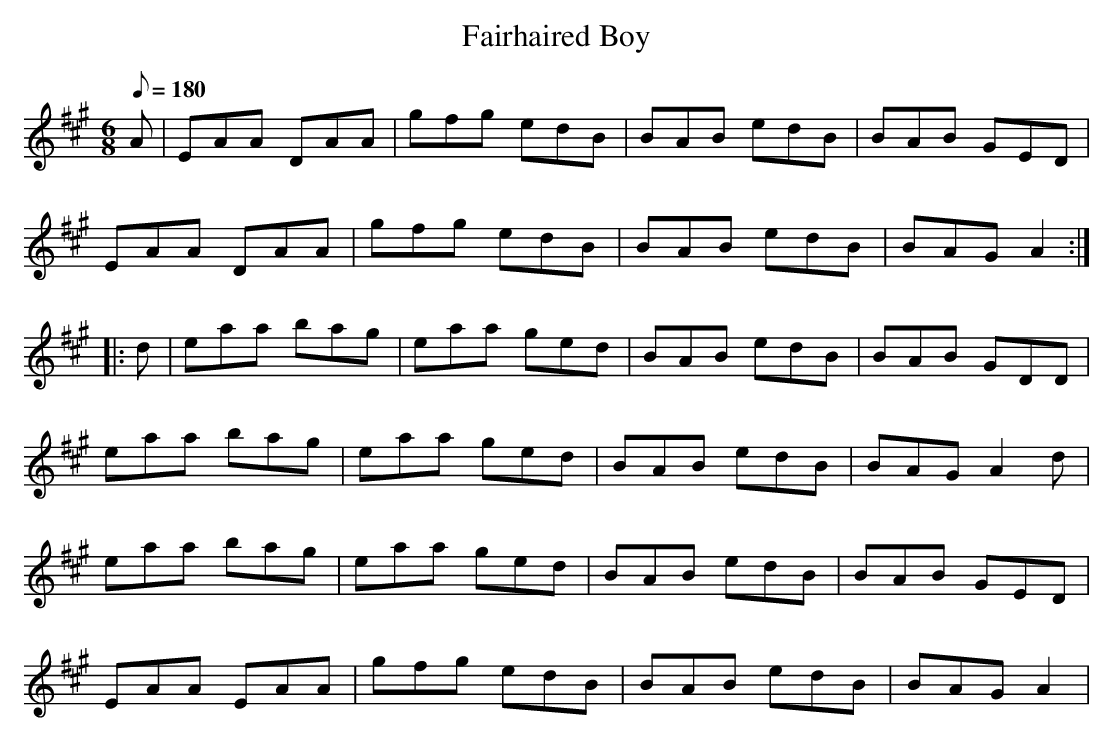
X:1
T:Fairhaired Boy
M:6/8
L:1/8
Q:180
K:A
A|EAA DAA|gfg edB|BAB edB|BAB GED|
EAA DAA|gfg edB|BAB edB|BAG A2::
d|eaa bag|eaa ged|BAB edB|BAB GDD|
eaa bag|eaa ged|BAB edB|BAG A2d|
eaa bag|eaa ged|BAB edB|BAB GED|
EAA EAA|gfg edB|BAB edB|BAG A2|
